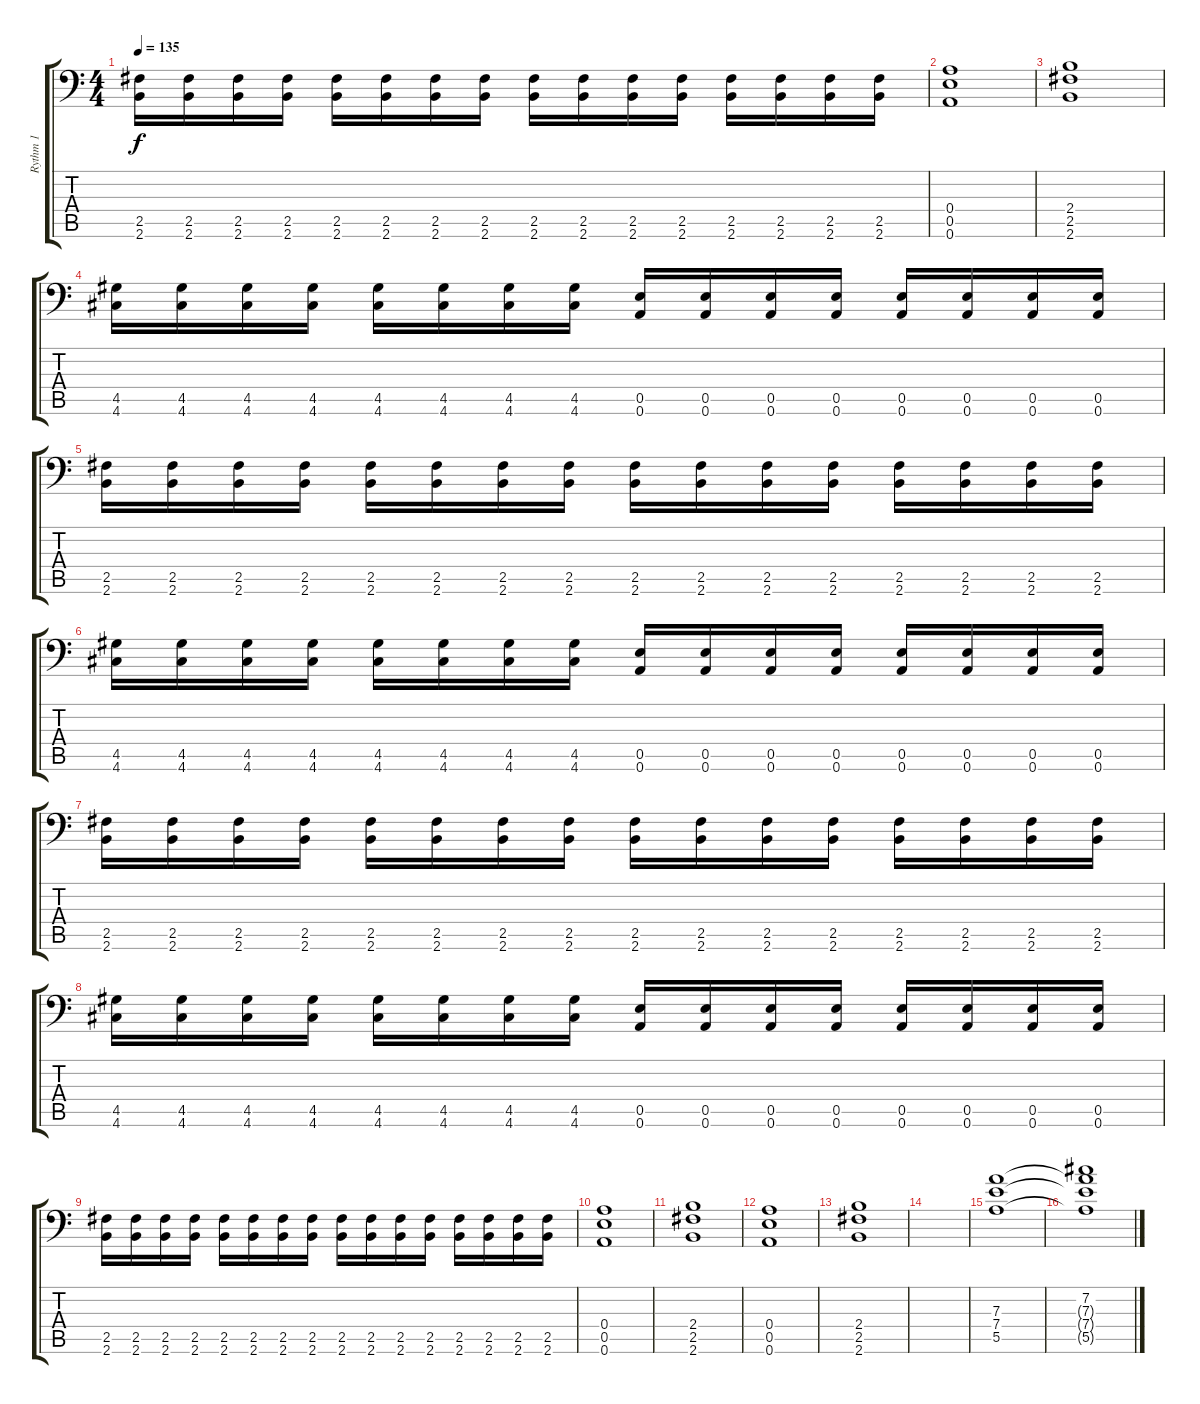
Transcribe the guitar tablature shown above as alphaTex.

\track ("Rythm 1" "Rythm 1") {instrument distortionguitar}
\staff {score tabs}
\tuning (B3 Gb3 D3 A2 E2 A1) {hide}
\ts (4 4)
\tempo 135
\clef f4
\ks c
(2.5 2.6).16{dy f} (2.5 2.6).16 (2.5 2.6).16 (2.5 2.6).16 (2.5 2.6).16 (2.5 2.6).16 (2.5 2.6).16 (2.5 2.6).16 (2.5 2.6).16 (2.5 2.6).16 (2.5 2.6).16 (2.5 2.6).16 (2.5 2.6).16 (2.5 2.6).16 (2.5 2.6).16 (2.5 2.6).16 |
(0.4 0.5 0.6).1 |
(2.4 2.5 2.6).1 |
(4.5 4.6).16 (4.5 4.6).16 (4.5 4.6).16 (4.5 4.6).16 (4.5 4.6).16 (4.5 4.6).16 (4.5 4.6).16 (4.5 4.6).16 (0.5 0.6).16 (0.5 0.6).16 (0.5 0.6).16 (0.5 0.6).16 (0.5 0.6).16 (0.5 0.6).16 (0.5 0.6).16 (0.5 0.6).16 |
(2.5 2.6).16 (2.5 2.6).16 (2.5 2.6).16 (2.5 2.6).16 (2.5 2.6).16 (2.5 2.6).16 (2.5 2.6).16 (2.5 2.6).16 (2.5 2.6).16 (2.5 2.6).16 (2.5 2.6).16 (2.5 2.6).16 (2.5 2.6).16 (2.5 2.6).16 (2.5 2.6).16 (2.5 2.6).16 |
(4.5 4.6).16 (4.5 4.6).16 (4.5 4.6).16 (4.5 4.6).16 (4.5 4.6).16 (4.5 4.6).16 (4.5 4.6).16 (4.5 4.6).16 (0.5 0.6).16 (0.5 0.6).16 (0.5 0.6).16 (0.5 0.6).16 (0.5 0.6).16 (0.5 0.6).16 (0.5 0.6).16 (0.5 0.6).16 |
(2.5 2.6).16 (2.5 2.6).16 (2.5 2.6).16 (2.5 2.6).16 (2.5 2.6).16 (2.5 2.6).16 (2.5 2.6).16 (2.5 2.6).16 (2.5 2.6).16 (2.5 2.6).16 (2.5 2.6).16 (2.5 2.6).16 (2.5 2.6).16 (2.5 2.6).16 (2.5 2.6).16 (2.5 2.6).16 |
(4.5 4.6).16 (4.5 4.6).16 (4.5 4.6).16 (4.5 4.6).16 (4.5 4.6).16 (4.5 4.6).16 (4.5 4.6).16 (4.5 4.6).16 (0.5 0.6).16 (0.5 0.6).16 (0.5 0.6).16 (0.5 0.6).16 (0.5 0.6).16 (0.5 0.6).16 (0.5 0.6).16 (0.5 0.6).16 |
(2.5 2.6).16 (2.5 2.6).16 (2.5 2.6).16 (2.5 2.6).16 (2.5 2.6).16 (2.5 2.6).16 (2.5 2.6).16 (2.5 2.6).16 (2.5 2.6).16 (2.5 2.6).16 (2.5 2.6).16 (2.5 2.6).16 (2.5 2.6).16 (2.5 2.6).16 (2.5 2.6).16 (2.5 2.6).16 |
(0.4 0.5 0.6).1 |
(2.4 2.5 2.6).1 |
(0.4 0.5 0.6).1 |
(2.4 2.5 2.6).1 |
|
(7.3 7.4 5.5).1 |
(7.2 7.3{t} 7.4{t} 5.5{t}).1
